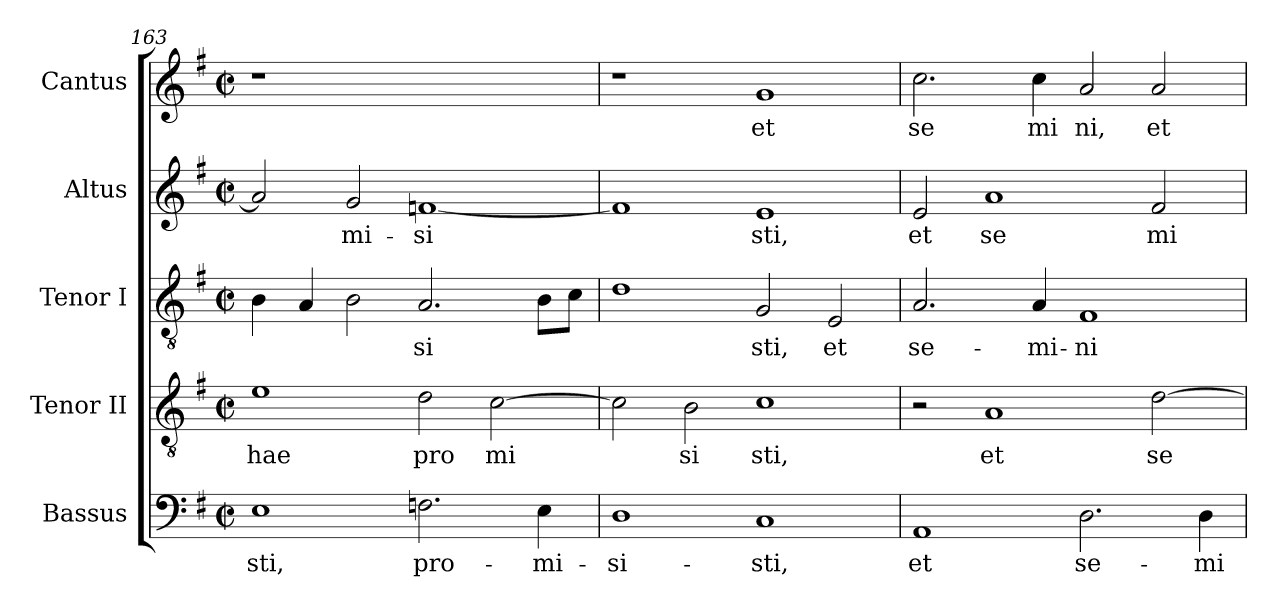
**kern	**text	**kern	**text	**kern	**text	**kern	**text	**kern	**text
*part5	*part5	*part4	*part4	*part3	*part3	*part2	*part2	*part1	*part1
*staff5	*staff5	*staff4	*staff4	*staff3	*staff3	*staff2	*staff2	*staff1	*staff1
*I"Bassus	*	*I"Tenor II	*	*I"Tenor I	*	*I"Altus	*	*I"Cantus	*
*I'B	*	*I'T II	*	*I'T I	*	*I'A	*	*I'C	*
*clefF4	*	*clefGv2	*	*clefGv2	*	*clefG2	*	*clefG2	*
*k[f#]	*	*k[f#]	*	*k[f#]	*	*k[f#]	*	*k[f#]	*
*G:	*	*G:	*	*G:	*	*G:	*	*G:	*
*M2/2	*	*M2/2	*	*M2/2	*	*M2/2	*	*M2/2	*
*met(c|)	*	*met(c|)	*	*met(c|)	*	*met(c|)	*	*met(c|)	*
=163	=163	=163	=163	=163	=163	=163	=163	=163	=163
!	!LO:LY:b:cj	!	!LO:LY:b:cj	!	!LO:LY:b:cj	!	!LO:LY:b:cj	!	!
1E	-sti,	1e	hae	4B\	.	2a/]	--	1r	.
!	!	!	!	!	!LO:LY:b:cj	!	!	!	!
.	.	.	.	4A/	.	.	.	.	.
!	!	!	!	!	!LO:LY:b:cj	!	!LO:LY:b:cj	!	!
.	.	.	.	2B\	.	2g/	-mi-	.	.
!	!LO:LY:b:cj	!	!LO:LY:b:cj	!	!LO:LY:b:cj	!	!LO:LY:b:cj	!	!
2.F\	pro-	2d\	pro	2.A/	si	[<1fn	-si-	1ryy	.
!	!	!	!LO:LY:b:cj	!	!	!	!	!	!
.	.	[>2c\	mi	.	.	.	.	.	.
!	!LO:LY:b:cj	!	!	!	!LO:LY:b:cj	!	!	!	!
4E\	-mi-	.	.	8B\L	.	.	.	.	.
!	!	!	!	!	!LO:LY:b:cj	!	!	!	!
.	.	.	.	8c\J	.	.	.	.	.
=164	=164	=164	=164	=164	=164	=164	=164	=164	=164
!	!LO:LY:b:cj	!	!LO:LY:b:cj	!	!LO:LY:b:cj	!	!LO:LY:b:cj	!	!
1D	-si-	2c\]	.	1d	.	1f]	--	1r	.
!	!	!	!LO:LY:b:cj	!	!	!	!	!	!
.	.	2B\	si	.	.	.	.	.	.
!	!LO:LY:b:cj	!	!LO:LY:b:cj	!	!LO:LY:b:cj	!	!LO:LY:b:cj	!	!LO:LY:b:cj
1C	-sti,	1c	sti,	2G/	sti,	1e	-sti,	1g	et
!	!	!	!	!	!LO:LY:b:cj	!	!	!	!
.	.	.	.	2E/	et	.	.	.	.
!!LO:LB:g=z
=165	=165	=165	=165	=165	=165	=165	=165	=165	=165
!	!LO:LY:b:cj	!	!	!	!LO:LY:b:cj	!	!LO:LY:b:cj	!	!LO:LY:b:cj
1AA	et	2r	.	2.A/	se-	2e/	et	2.cc\	se
!	!	!	!LO:LY:b:cj	!	!	!	!LO:LY:b:cj	!	!
.	.	1A	et	.	.	1a	se	.	.
!	!	!	!	!	!LO:LY:b:cj	!	!	!	!LO:LY:b:cj
.	.	.	.	4A/	-mi-	.	.	4cc\	mi
!	!LO:LY:b:cj	!	!	!	!LO:LY:b:cj	!	!	!	!LO:LY:b:cj
2.D\	se-	.	.	1F#	-ni	.	.	2a/	ni,
!	!	!	!LO:LY:b:cj	!	!	!	!LO:LY:b:cj	!	!LO:LY:b:cj
.	.	[>2d\	se-	.	.	2f#/	mi	2a/	et
!	!LO:LY:b:cj	!	!	!	!	!	!	!	!
4D\	-mi-	.	.	.	.	.	.	.	.
=	=	=	=	=	=	=	=	=	=
*-	*-	*-	*-	*-	*-	*-	*-	*-	*-
